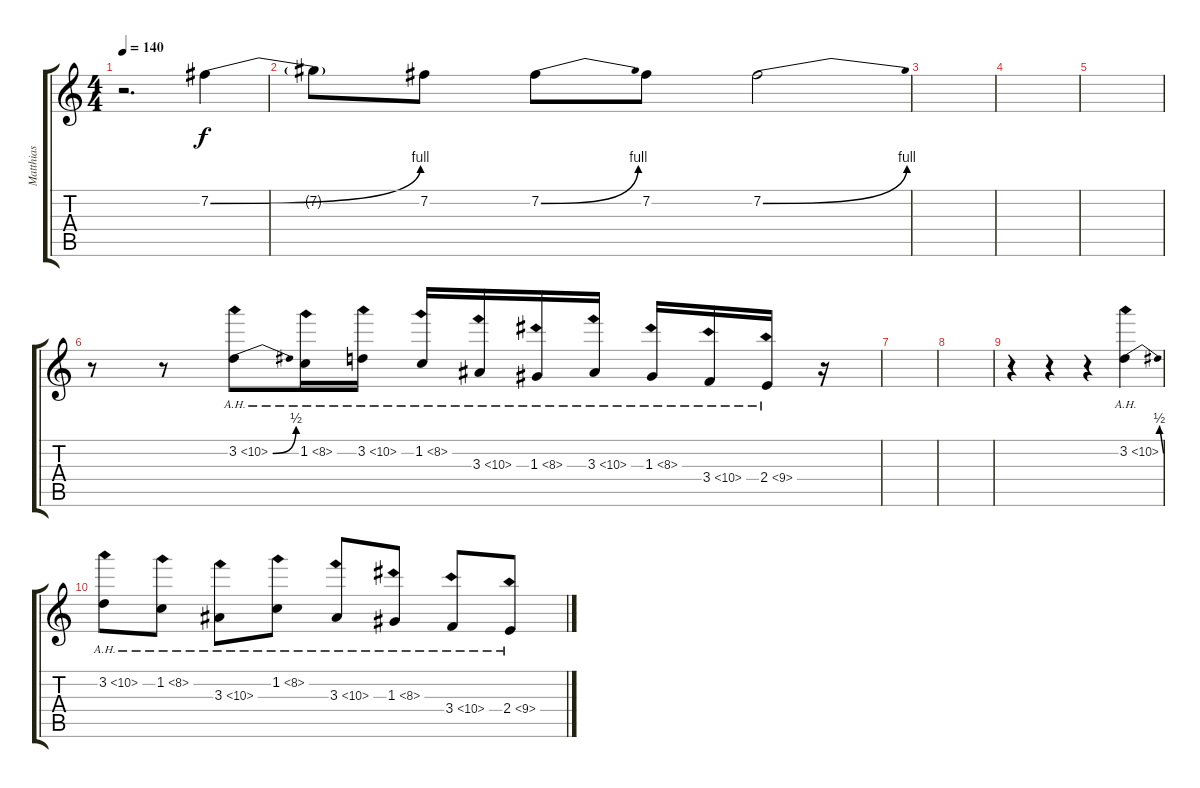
\track ("Matthias" "Matthias") {instrument distortionguitar}
\staff {score tabs}
\tuning (E4 B3 G3 D3 A2 E2) {hide}
\ts (4 4)
\tempo 140
\clef g2
\ks c
r.2{d dy f} 7.2{be (bend 0 0 60 4)}.4 |
7.2{t}.8 7.2.8 7.2{be (bend 0 0 60 4)}.8 7.2.8 7.2{be (bend 0 0 60 4)}.2 |
|
|
|
r.8 r.8 3.2{be (bend 0 0 60 2) ah 7}.8 1.2{ah 7}.16 3.2{ah 7}.16 1.2{ah 7}.16 3.3{ah 7}.16 1.3{ah 7}.16 3.3{ah 7}.16 1.3{ah 7}.16 3.4{ah 7}.16 2.4{ah 7}.16 r.16 |
|
|
r.4 r.4 r.4 3.2{be (bend 0 0 60 2) ah 7}.4 |
3.2{ah 7}.8 1.2{ah 7}.8 3.3{ah 7}.8 1.2{ah 7}.8 3.3{ah 7}.8 1.3{ah 7}.8 3.4{ah 7}.8 2.4{ah 7}.8
